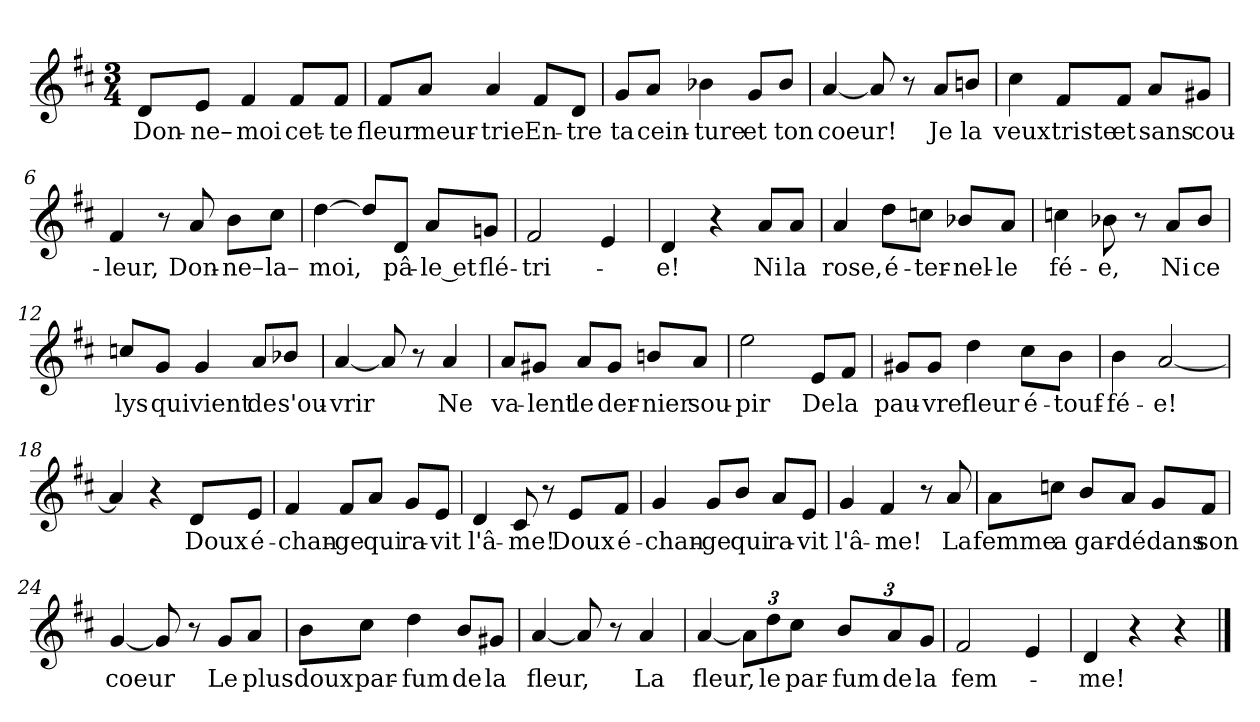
**kern	**text
*part1	*part1
*staff1	*staff1
*clefG2	*
*k[f#c#]	*
*M3/4	*
=1	=1
!	!LO:LY:b
8d/L	Don-
!	!LO:LY:b
8e/J	-ne–
!	!LO:LY:b
4f#/	moi
!	!LO:LY:b
8f#/L	cet-
!	!LO:LY:b
8f#/J	-te
=2	=2
!	!LO:LY:b
8f#/L	fleur
!	!LO:LY:b
8a/J	meur-
!	!LO:LY:b
4a/	-trie
!	!LO:LY:b
8f#/L	En-
!	!LO:LY:b
8d/J	-tre
=3	=3
!	!LO:LY:b
8g/L	ta
!	!LO:LY:b
8a/J	cein-
!	!LO:LY:b
4b-X\	-ture
!	!LO:LY:b
8g/L	et
!	!LO:LY:b
8b-/J	ton
=4	=4
!	!LO:LY:b
[4a/	coeur!
8a/]	.
8r	.
!	!LO:LY:b
8a/L	Je
!	!LO:LY:b
8bn/J	la
=5	=5
!	!LO:LY:b
4cc#\	veux
!	!LO:LY:b
8f#/L	triste
!	!LO:LY:b
8f#/J	et
!	!LO:LY:b
8a/L	sans
!	!LO:LY:b
8g#X/J	cou-
!!LO:LB:g=z
=6	=6
!	!LO:LY:b
4f#/	-leur,
8r	.
!	!LO:LY:b
8a/	Don-
!	!LO:LY:b
8b\L	-ne–
!	!LO:LY:b
8cc#\J	la–
=7	=7
!	!LO:LY:b
[4dd\	moi,
8dd/L]	.
!	!LO:LY:b
8d/J	pâ-
!	!LO:LY:b
8a/L	-le et
!	!LO:LY:b
8gn/J	flé-
=8	=8
!	!LO:LY:b
2f#/	-tri-
4e/	.
=9	=9
!	!LO:LY:b
4d/	-e!
4r	.
!	!LO:LY:b
8a/L	Ni
!	!LO:LY:b
8a/J	la
=10	=10
!	!LO:LY:b
4a/	rose,
!	!LO:LY:b
8dd\L	é-
!	!LO:LY:b
8ccn\J	-ter-
!	!LO:LY:b
8b-X/L	-nel-
!	!LO:LY:b
8a/J	-le
=11	=11
!	!LO:LY:b
4ccn\	fé-
!	!LO:LY:b
8b-X\	-e,
8r	.
!	!LO:LY:b
8a/L	Ni
!	!LO:LY:b
8b-/J	ce
=12	=12
!	!LO:LY:b
8ccn/L	lys
!	!LO:LY:b
8g/J	qui
!	!LO:LY:b
4g/	vient
!	!LO:LY:b
8a/L	de
!	!LO:LY:b
8b-X/J	s'ou-
!!LO:LB:g=z
=13	=13
!	!LO:LY:b
[4a/	-vrir
8a/]	.
8r	.
!	!LO:LY:b
4a/	Ne
=14	=14
!	!LO:LY:b
8a/L	va-
!	!LO:LY:b
8g#X/J	-lent
!	!LO:LY:b
8a/L	le
!	!LO:LY:b
8g#/J	der-
!	!LO:LY:b
8bn/L	-nier
!	!LO:LY:b
8a/J	sou-
=15	=15
!	!LO:LY:b
2ee\	-pir
!	!LO:LY:b
8e/L	De
!	!LO:LY:b
8f#/J	la
=16	=16
!	!LO:LY:b
8g#X/L	pau-
!	!LO:LY:b
8g#/J	-vre
!	!LO:LY:b
4dd\	fleur
!	!LO:LY:b
8cc#\L	é-
!	!LO:LY:b
8b\J	-touf-
=17	=17
!	!LO:LY:b
4b\	-fé-
!	!LO:LY:b
[2a/	-e!
=18	=18
4a/]	.
4r	.
!	!LO:LY:b
8d/L	Doux
!	!LO:LY:b
8e/J	é-
=19	=19
!	!LO:LY:b
4f#/	-chan-
!	!LO:LY:b
8f#/L	-ge
!	!LO:LY:b
8a/J	qui
!	!LO:LY:b
8g/L	ra-
!	!LO:LY:b
8e/J	-vit
!!LO:LB:g=z
=20	=20
!	!LO:LY:b
4d/	l'â-
!	!LO:LY:b
8c#/	-me!
8r	.
!	!LO:LY:b
8e/L	Doux
!	!LO:LY:b
8f#/J	é-
=21	=21
!	!LO:LY:b
4g/	-chan-
!	!LO:LY:b
8g/L	-ge
!	!LO:LY:b
8b/J	qui
!	!LO:LY:b
8a/L	ra-
!	!LO:LY:b
8e/J	-vit
=22	=22
!	!LO:LY:b
4g/	l'â-
!	!LO:LY:b
4f#/	-me!
8r	.
!	!LO:LY:b
8a/	La
=23	=23
!	!LO:LY:b
8a\L	femme
!	!LO:LY:b
8ccn\J	a
!	!LO:LY:b
8b/L	gar-
!	!LO:LY:b
8a/J	-dé
!	!LO:LY:b
8g/L	dans
!	!LO:LY:b
8f#/J	son
=24	=24
!	!LO:LY:b
[4g/	coeur
8g/]	.
8r	.
!	!LO:LY:b
8g/L	Le
!	!LO:LY:b
8a/J	plus
=25	=25
!	!LO:LY:b
8b\L	doux
!	!LO:LY:b
8cc#\J	par-
!	!LO:LY:b
4dd\	-fum
!	!LO:LY:b
8b/L	de
!	!LO:LY:b
8g#X/J	la
!!LO:LB:g=z
=26	=26
!	!LO:LY:b
[4a/	fleur,
8a/]	.
8r	.
!	!LO:LY:b
4a/	La
=27	=27
!	!LO:LY:b
[4a/	fleur,
12a\L]	.
!	!LO:LY:b
12dd\	le
!	!LO:LY:b
12cc#\J	par-
!	!LO:LY:b
12b/L	-fum
!	!LO:LY:b
12a/	de
!	!LO:LY:b
12g/J	la
=28	=28
!	!LO:LY:b
2f#/	fem-
4e/	.
=29	=29
!	!LO:LY:b
4d/	-me!
4r	.
4r	.
==	==
*-	*-
